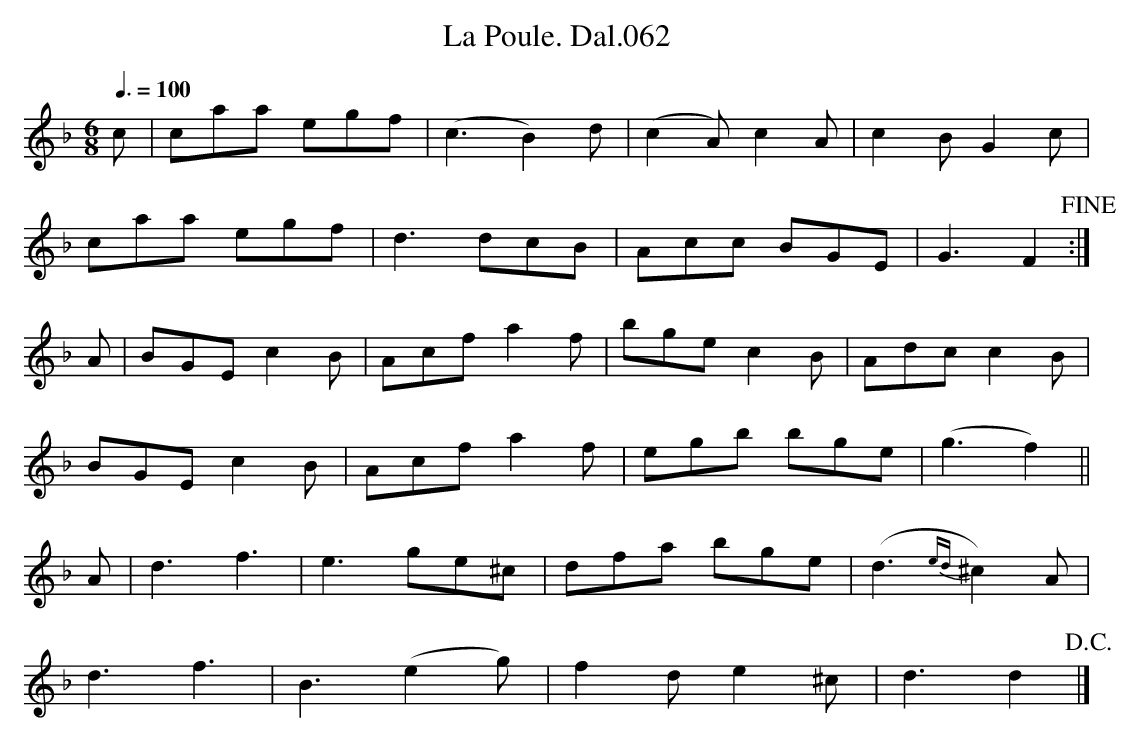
X:1
T:La Poule. Dal.062
M:6/8
L:1/8
Q:3/8=100
K:F
c|caa egf|(c3 B2)d|(c2A) c2 A|c2 B G2 c|
caa egf|d3 dcB|Acc BGE|G3 F2 !fine!:|
A|BGE c2 B|Acf a2 f|bge c2 B|Adc c2 B|
BGE c2 B|Acf  a2 f|egb bge|(g3 f2)||
A|d3 f3|e3 ge^c|dfa bge|(d3{ed}^c2) A|
d3 f3|B3 (e2g)|f2 d e2 ^c|d3 d2 !D.C.!|]
